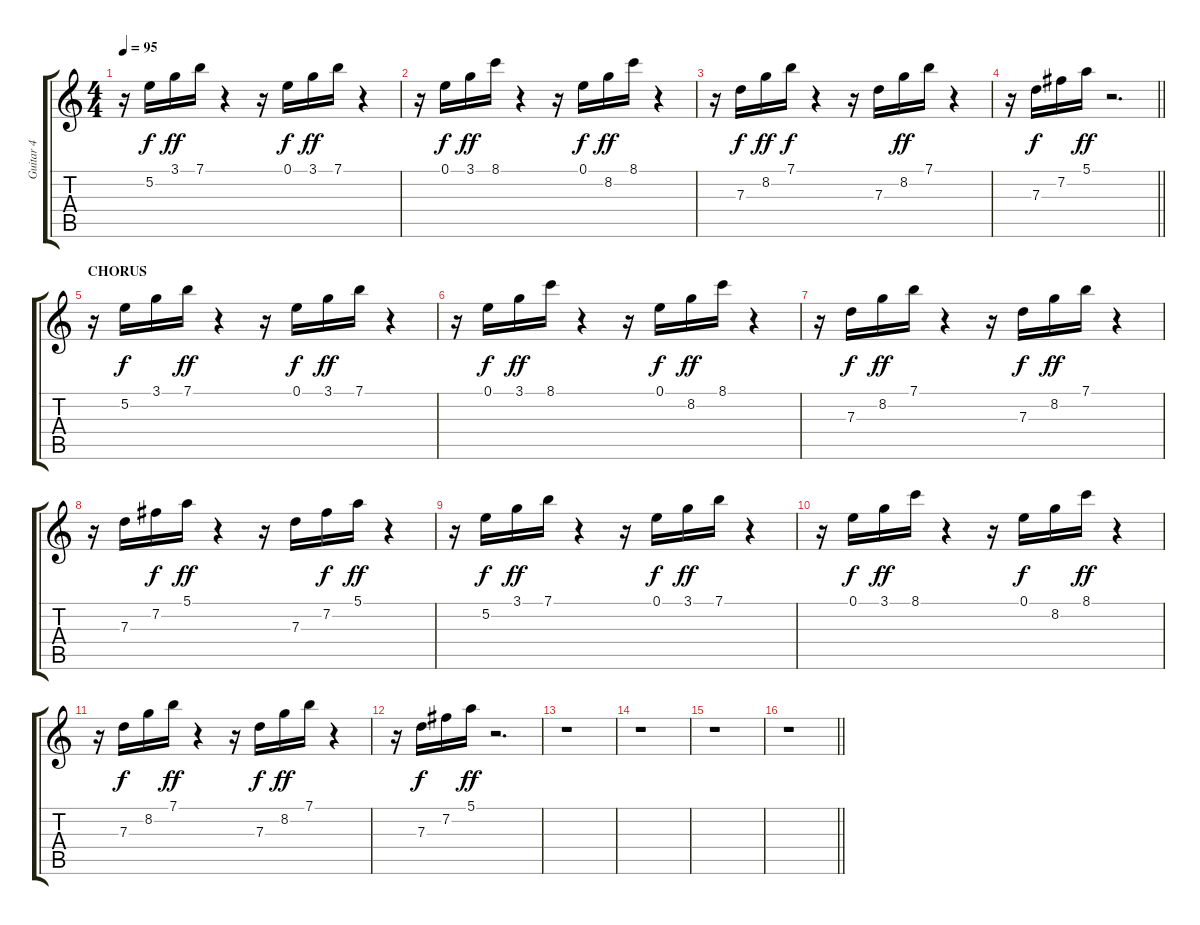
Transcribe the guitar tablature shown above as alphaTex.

\track ("Guitar 4" "Guitar 4") {instrument acousticguitarnylon}
\staff {score tabs}
\tuning (E4 B3 G3 D3 A2 E2) {hide}
\ts (4 4)
\tempo 95
\clef g2
\ks c
r.16{dy ff} 5.2.16{dy f} 3.1.16{dy ff} 7.1.16 r.4 r.16 0.1.16{dy f} 3.1.16{dy ff} 7.1.16 r.4 |
r.16 0.1.16{dy f} 3.1.16{dy ff} 8.1.16 r.4 r.16 0.1.16{dy f} 8.2.16{dy ff} 8.1.16 r.4 |
r.16 7.3.16{dy f} 8.2.16{dy ff} 7.1.16{dy f} r.4 r.16 7.3.16 8.2.16{dy ff} 7.1.16 r.4 |
\barLineRight lightlight
r.16 7.3.16{dy f} 7.2.16 5.1.16{dy ff} r.2{d} |
\section ("" "CHORUS")
r.16 5.2.16{dy f} 3.1.16 7.1.16{dy ff} r.4 r.16 0.1.16{dy f} 3.1.16{dy ff} 7.1.16 r.4 |
r.16 0.1.16{dy f} 3.1.16{dy ff} 8.1.16 r.4 r.16 0.1.16{dy f} 8.2.16{dy ff} 8.1.16 r.4 |
r.16 7.3.16{dy f} 8.2.16{dy ff} 7.1.16 r.4 r.16 7.3.16{dy f} 8.2.16{dy ff} 7.1.16 r.4 |
r.16 7.3.16 7.2.16{dy f} 5.1.16{dy ff} r.4 r.16 7.3.16 7.2.16{dy f} 5.1.16{dy ff} r.4 |
r.16 5.2.16{dy f} 3.1.16{dy ff} 7.1.16 r.4 r.16 0.1.16{dy f} 3.1.16{dy ff} 7.1.16 r.4 |
r.16 0.1.16{dy f} 3.1.16{dy ff} 8.1.16 r.4 r.16 0.1.16{dy f} 8.2.16 8.1.16{dy ff} r.4 |
r.16 7.3.16{dy f} 8.2.16 7.1.16{dy ff} r.4 r.16 7.3.16{dy f} 8.2.16{dy ff} 7.1.16 r.4 |
r.16 7.3.16{dy f} 7.2.16 5.1.16{dy ff} r.2{d} |
r.1 |
r.1 |
r.1 |
\barLineRight lightlight
r.1
